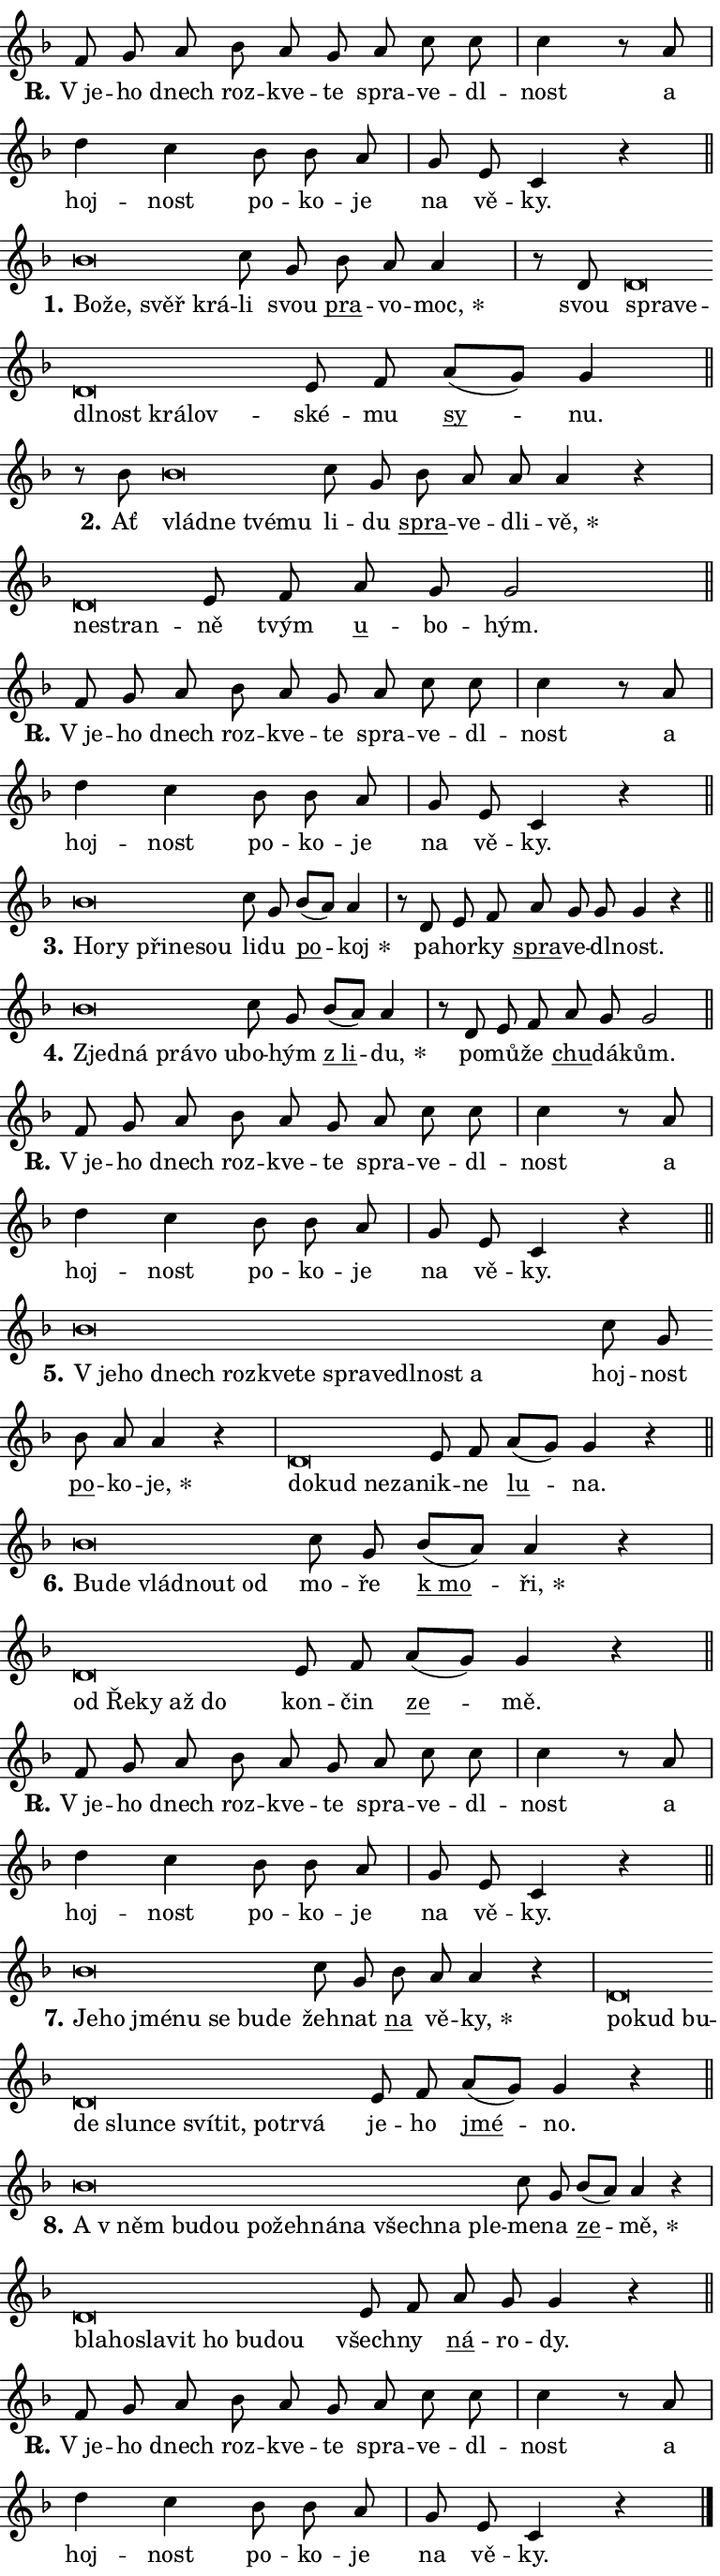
\version "2.24.0"
\header { tagline = "" }
\paper {
  indent = 0\cm
  top-margin = 0\cm
  right-margin = 0.13\cm % to fit lyric hyphens
  bottom-margin = 0\cm
  left-margin = 0\cm
  paper-width = 13\cm
  page-breaking = #ly:one-page-breaking
  system-system-spacing.basic-distance = #11
  score-system-spacing.basic-distance = #11
  ragged-last = ##f
}


%% Author: Thomas Morley
%% https://lists.gnu.org/archive/html/lilypond-user/2020-05/msg00002.html
#(define (line-position grob)
"Returns position of @var[grob} in current system:
   @code{'start}, if at first time-step
   @code{'end}, if at last time-step
   @code{'middle} otherwise
"
  (let* ((col (ly:item-get-column grob))
         (ln (ly:grob-object col 'left-neighbor))
         (rn (ly:grob-object col 'right-neighbor))
         (col-to-check-left (if (ly:grob? ln) ln col))
         (col-to-check-right (if (ly:grob? rn) rn col))
         (break-dir-left
           (and
             (ly:grob-property col-to-check-left 'non-musical #f)
             (ly:item-break-dir col-to-check-left)))
         (break-dir-right
           (and
             (ly:grob-property col-to-check-right 'non-musical #f)
             (ly:item-break-dir col-to-check-right))))
        (cond ((eqv? 1 break-dir-left) 'start)
              ((eqv? -1 break-dir-right) 'end)
              (else 'middle))))

#(define (tranparent-at-line-position vctor)
  (lambda (grob)
  "Relying on @code{line-position} select the relevant enry from @var{vctor}.
Used to determine transparency,"
    (case (line-position grob)
      ((end) (not (vector-ref vctor 0)))
      ((middle) (not (vector-ref vctor 1)))
      ((start) (not (vector-ref vctor 2))))))

noteHeadBreakVisibility =
#(define-music-function (break-visibility)(vector?)
"Makes @code{NoteHead}s transparent relying on @var{break-visibility}"
#{
  \override NoteHead.transparent =
    #(tranparent-at-line-position break-visibility)
#})

#(define delete-ledgers-for-transparent-note-heads
  (lambda (grob)
    "Reads whether a @code{NoteHead} is transparent.
If so this @code{NoteHead} is removed from @code{'note-heads} from
@var{grob}, which is supposed to be @code{LedgerLineSpanner}.
As a result ledgers are not printed for this @code{NoteHead}"
    (let* ((nhds-array (ly:grob-object grob 'note-heads))
           (nhds-list
             (if (ly:grob-array? nhds-array)
                 (ly:grob-array->list nhds-array)
                 '()))
           ;; Relies on the transparent-property being done before
           ;; Staff.LedgerLineSpanner.after-line-breaking is executed.
           ;; This is fragile ...
           (to-keep
             (remove
               (lambda (nhd)
                 (ly:grob-property nhd 'transparent #f))
               nhds-list)))
      ;; TODO find a better method to iterate over grob-arrays, similiar
      ;; to filter/remove etc for lists
      ;; For now rebuilt from scratch
      (set! (ly:grob-object grob 'note-heads)  '())
      (for-each
        (lambda (nhd)
          (ly:pointer-group-interface::add-grob grob 'note-heads nhd))
        to-keep))))

squashNotes = {
  \override NoteHead.X-extent = #'(-0.2 . 0.2)
  \override NoteHead.Y-extent = #'(-0.75 . 0)
  \override NoteHead.stencil =
    #(lambda (grob)
       (let ((pos (ly:grob-property grob 'staff-position)))
         (begin
           (if (< pos -7) (display "ERROR: Lower brevis then expected\n") (display ""))
           (if (<= pos -6) ly:text-interface::print ly:note-head::print))))
}
unSquashNotes = {
  \revert NoteHead.X-extent
  \revert NoteHead.Y-extent
  \revert NoteHead.stencil
}

hideNotes = \noteHeadBreakVisibility #begin-of-line-visible
unHideNotes = \noteHeadBreakVisibility #all-visible

% work-around for resetting accidentals
% https://lilypond.org/doc/v2.23/Documentation/notation/displaying-rhythms#unmetered-music
cadenzaMeasure = {
  \cadenzaOff
  \partial 1024 s1024
  \cadenzaOn
}

#(define-markup-command (accent layout props text) (markup?)
  "Underline accented syllable"
  (interpret-markup layout props
    #{\markup \override #'(offset . 4.3) \underline { #text }#}))

responsum = \markup \concat {
  "R" \hspace #-1.05 \path #0.1 #'((moveto 0 0.07) (lineto 0.9 0.8)) \hspace #0.05 "."
}

spaceSize = #0.6828661417322834 % exact space size for TeX Gyre Schola

\layout {
  \context {
    \Staff
    \remove "Time_signature_engraver"
    \override LedgerLineSpanner.after-line-breaking = #delete-ledgers-for-transparent-note-heads
  }
  \context {
    \Lyrics {
      \override LyricSpace.minimum-distance = \spaceSize
      \override LyricText.font-name = #"TeX Gyre Schola"
      \override LyricText.font-size = 1
      \override StanzaNumber.font-name = #"TeX Gyre Schola Bold"
      \override StanzaNumber.font-size = 1
    }
  }
  \context {
    \Score 
    \override NoteHead.text =
      #(lambda (grob) 
        (let ((pos (ly:grob-property grob 'staff-position)))
          #{\markup {
            \combine
              \halign #-0.55 \raise #(if (= pos -6) 0 0.5) \override #'(thickness . 2) \draw-line #'(3.2 . 0)
              \musicglyph "noteheads.sM1"
          }#}))
  }
}

% magnetic-lyrics.ily
%
%   written by
%     Jean Abou Samra <jean@abou-samra.fr>
%     Werner Lemberg <wl@gnu.org>
%
%   adapted by
%     Jiri Hon <jiri.hon@gmail.com>
%
% Version 2022-Apr-15

% https://www.mail-archive.com/lilypond-user@gnu.org/msg149350.html

#(define (Left_hyphen_pointer_engraver context)
   "Collect syllable-hyphen-syllable occurrences in lyrics and store
them in properties.  This engraver only looks to the left.  For
example, if the lyrics input is @code{foo -- bar}, it does the
following.

@itemize @bullet
@item
Set the @code{text} property of the @code{LyricHyphen} grob between
@q{foo} and @q{bar} to @code{foo}.

@item
Set the @code{left-hyphen} property of the @code{LyricText} grob with
text @q{foo} to the @code{LyricHyphen} grob between @q{foo} and
@q{bar}.
@end itemize

Use this auxiliary engraver in combination with the
@code{lyric-@/text::@/apply-@/magnetic-@/offset!} hook."
   (let ((hyphen #f)
         (text #f))
     (make-engraver
      (acknowledgers
       ((lyric-syllable-interface engraver grob source-engraver)
        (set! text grob)))
      (end-acknowledgers
       ((lyric-hyphen-interface engraver grob source-engraver)
        ;(when (not (grob::has-interface grob 'lyric-space-interface))
          (set! hyphen grob)));)
      ((stop-translation-timestep engraver)
       (when (and text hyphen)
         (ly:grob-set-object! text 'left-hyphen hyphen))
       (set! text #f)
       (set! hyphen #f)))))

#(define (lyric-text::apply-magnetic-offset! grob)
   "If the space between two syllables is less than the value in
property @code{LyricText@/.details@/.squash-threshold}, move the right
syllable to the left so that it gets concatenated with the left
syllable.

Use this function as a hook for
@code{LyricText@/.after-@/line-@/breaking} if the
@code{Left_@/hyphen_@/pointer_@/engraver} is active."
   (let ((hyphen (ly:grob-object grob 'left-hyphen #f)))
     (when hyphen
       (let ((left-text (ly:spanner-bound hyphen LEFT)))
         (when (grob::has-interface left-text 'lyric-syllable-interface)
           (let* ((common (ly:grob-common-refpoint grob left-text X))
                  (this-x-ext (ly:grob-extent grob common X))
                  (left-x-ext
                   (begin
                     ;; Trigger magnetism for left-text.
                     (ly:grob-property left-text 'after-line-breaking)
                     (ly:grob-extent left-text common X)))
                  ;; `delta` is the gap width between two syllables.
                  (delta (- (interval-start this-x-ext)
                            (interval-end left-x-ext)))
                  (details (ly:grob-property grob 'details))
                  (threshold (assoc-get 'squash-threshold details 0.2)))
             (when (< delta threshold)
               (let* (;; We have to manipulate the input text so that
                      ;; ligatures crossing syllable boundaries are not
                      ;; disabled.  For languages based on the Latin
                      ;; script this is essentially a beautification.
                      ;; However, for non-Western scripts it can be a
                      ;; necessity.
                      (lt (ly:grob-property left-text 'text))
                      (rt (ly:grob-property grob 'text))
                      (is-space (grob::has-interface hyphen 'lyric-space-interface))
                      (space (if is-space " " ""))
                      (extra-delta (if is-space spaceSize 0))
                      ;; Append new syllable.
                      (ltrt-space (if (and (string? lt) (string? rt))
                                (string-append lt space rt)
                                (make-concat-markup (list lt space rt))))
                      ;; Right-align `ltrt` to the right side.
                      (ltrt-space-markup (grob-interpret-markup
                               grob
                               (make-translate-markup
                                (cons (interval-length this-x-ext) 0)
                                (make-right-align-markup ltrt-space)))))
                 (begin
                   ;; Don't print `left-text`.
                   (ly:grob-set-property! left-text 'stencil #f)
                   ;; Set text and stencil (which holds all collected
                   ;; syllables so far) and shift it to the left.
                   (ly:grob-set-property! grob 'text ltrt-space)
                   (ly:grob-set-property! grob 'stencil ltrt-space-markup)
                   (ly:grob-translate-axis! grob (- (- delta extra-delta)) X))))))))))


#(define (lyric-hyphen::displace-bounds-first grob)
   ;; Make very sure this callback isn't triggered too early.
   (let ((left (ly:spanner-bound grob LEFT))
         (right (ly:spanner-bound grob RIGHT)))
     (ly:grob-property left 'after-line-breaking)
     (ly:grob-property right 'after-line-breaking)
     (ly:lyric-hyphen::print grob)))

squashThreshold = #0.4

\layout {
  \context {
    \Lyrics
    \consists #Left_hyphen_pointer_engraver
    \override LyricText.after-line-breaking =
      #lyric-text::apply-magnetic-offset!
    \override LyricHyphen.stencil = #lyric-hyphen::displace-bounds-first
    \override LyricText.details.squash-threshold = \squashThreshold
    \override LyricHyphen.minimum-distance = 0
    \override LyricHyphen.minimum-length = \squashThreshold
  }
}

squashText = \override LyricText.details.squash-threshold = 9999
unSquashText = \override LyricText.details.squash-threshold = \squashThreshold

leftText = \override LyricText.self-alignment-X = #LEFT
unLeftText = \revert LyricText.self-alignment-X

starOffset = #(lambda (grob) 
                (let ((x_offset (ly:self-alignment-interface::aligned-on-x-parent grob)))
                  (if (= x_offset 0) 0 (+ x_offset 1.2))))

star = #(define-music-function (syllable)(string?)
"Append star separator at the end of a syllable"
#{
  \once \override LyricText.X-offset = #starOffset
  \lyricmode { \markup {
    #syllable
    \override #'((font-name . "TeX Gyre Schola Bold")) \hspace #0.2 \lower #0.65 \larger "*"
  } }
#})

starAccent = #(define-music-function (syllable)(string?)
"Append star separator at the end of a syllable and make accent"
#{
  \once \override LyricText.X-offset = #starOffset
  \lyricmode { \markup {
    \accent #syllable
    \override #'((font-name . "TeX Gyre Schola Bold")) \hspace #0.2 \lower #0.65 \larger "*"
  } }
#})

breath = #(define-music-function (syllable)(string?)
"Append breathing indicator at the end of a syllable"
#{
  \lyricmode { \markup { #syllable "+" } }
#})

optionalBreath = #(define-music-function (syllable)(string?)
"Append optional breathing indicator at the end of a syllable"
#{
  \lyricmode { \markup { #syllable "(+)" } }
#})


\score {
    <<
        \new Voice = "melody" { \cadenzaOn \key f \major \relative { f'8 g a bes a g \bar "" a c c \cadenzaMeasure \bar "|" c4 r8 a \cadenzaMeasure \bar "|" d4 c \bar "" bes8 bes a \cadenzaMeasure \bar "|" g e c4 r \cadenzaMeasure \bar "||" \break } }
        \new Lyrics \lyricsto "melody" { \lyricmode { \set stanza = \responsum
"V je" -- ho dnech roz -- kve -- te spra -- ve -- dl -- nost a hoj -- nost po -- ko -- je na vě -- ky. } }
    >>
    \layout {}
}

\score {
    <<
        \new Voice = "melody" { \cadenzaOn \key f \major \relative { \squashNotes bes'\breve*1/16 \hideNotes \breve*1/16 \bar "" \breve*1/16 \breve*1/16 \bar "" \unHideNotes \unSquashNotes c8 g \bar "" bes a a4 \cadenzaMeasure \bar "|" r8 d, \squashNotes d\breve*1/16 \hideNotes \breve*1/16 \bar "" \breve*1/16 \bar "" \breve*1/16 \bar "" \breve*1/16 \breve*1/16 \bar "" \unHideNotes \unSquashNotes e8 f \bar "" a[( g)] g4 \cadenzaMeasure \bar "||" \break } }
        \new Lyrics \lyricsto "melody" { \lyricmode { \set stanza = "1."
\leftText Bo -- \squashText že, svěř krá -- \unLeftText \unSquashText li svou \markup \accent pra -- vo -- \star moc, svou \leftText spra -- \squashText ve -- dl -- nost krá -- lov -- \unLeftText \unSquashText ské -- mu \markup \accent sy -- nu. } }
    >>
    \layout {}
}

\score {
    <<
        \new Voice = "melody" { \cadenzaOn \key f \major \relative { r8 bes' \squashNotes bes\breve*1/16 \hideNotes \breve*1/16 \bar "" \breve*1/16 \breve*1/16 \bar "" \unHideNotes \unSquashNotes c8 g \bar "" bes a a a4 r \cadenzaMeasure \bar "|" \squashNotes d,\breve*1/16 \hideNotes \breve*1/16 \bar "" \unHideNotes \unSquashNotes e8 f \bar "" a g g2 \cadenzaMeasure \bar "||" \break } }
        \new Lyrics \lyricsto "melody" { \lyricmode { \set stanza = "2."
Ať \leftText vlád -- \squashText ne tvé -- mu \unLeftText \unSquashText li -- du \markup \accent spra -- ve -- dli -- \star vě, \leftText ne -- \squashText stran -- \unLeftText \unSquashText ně tvým \markup \accent u -- bo -- hým. } }
    >>
    \layout {}
}

\score {
    <<
        \new Voice = "melody" { \cadenzaOn \key f \major \relative { f'8 g a bes a g \bar "" a c c \cadenzaMeasure \bar "|" c4 r8 a \cadenzaMeasure \bar "|" d4 c \bar "" bes8 bes a \cadenzaMeasure \bar "|" g e c4 r \cadenzaMeasure \bar "||" \break } }
        \new Lyrics \lyricsto "melody" { \lyricmode { \set stanza = \responsum
"V je" -- ho dnech roz -- kve -- te spra -- ve -- dl -- nost a hoj -- nost po -- ko -- je na vě -- ky. } }
    >>
    \layout {}
}

\score {
    <<
        \new Voice = "melody" { \cadenzaOn \key f \major \relative { \squashNotes bes'\breve*1/16 \hideNotes \breve*1/16 \bar "" \breve*1/16 \bar "" \breve*1/16 \breve*1/16 \bar "" \unHideNotes \unSquashNotes c8 g \bar "" bes[( a)] a4 \cadenzaMeasure \bar "|" r8 d, e8 f \bar "" a g g g4 r \cadenzaMeasure \bar "||" \break } }
        \new Lyrics \lyricsto "melody" { \lyricmode { \set stanza = "3."
\leftText Ho -- \squashText ry při -- ne -- sou \unLeftText \unSquashText li -- du \markup \accent po -- \star koj pa -- hor -- ky \markup \accent spra -- ve -- dl -- nost. } }
    >>
    \layout {}
}

\score {
    <<
        \new Voice = "melody" { \cadenzaOn \key f \major \relative { \squashNotes bes'\breve*1/16 \hideNotes \breve*1/16 \bar "" \breve*1/16 \bar "" \breve*1/16 \breve*1/16 \bar "" \unHideNotes \unSquashNotes c8 g \bar "" bes[( a)] a4 \cadenzaMeasure \bar "|" r8 d, e8 f \bar "" a g g2 \cadenzaMeasure \bar "||" \break } }
        \new Lyrics \lyricsto "melody" { \lyricmode { \set stanza = "4."
\leftText Zjed -- \squashText ná prá -- vo u -- \unLeftText \unSquashText bo -- hým \markup \accent "z li" -- \star du, po -- mů -- že \markup \accent chu -- dá -- kům. } }
    >>
    \layout {}
}

\score {
    <<
        \new Voice = "melody" { \cadenzaOn \key f \major \relative { f'8 g a bes a g \bar "" a c c \cadenzaMeasure \bar "|" c4 r8 a \cadenzaMeasure \bar "|" d4 c \bar "" bes8 bes a \cadenzaMeasure \bar "|" g e c4 r \cadenzaMeasure \bar "||" \break } }
        \new Lyrics \lyricsto "melody" { \lyricmode { \set stanza = \responsum
"V je" -- ho dnech roz -- kve -- te spra -- ve -- dl -- nost a hoj -- nost po -- ko -- je na vě -- ky. } }
    >>
    \layout {}
}

\score {
    <<
        \new Voice = "melody" { \cadenzaOn \key f \major \relative { \squashNotes bes'\breve*1/16 \hideNotes \breve*1/16 \bar "" \breve*1/16 \bar "" \breve*1/16 \bar "" \breve*1/16 \bar "" \breve*1/16 \bar "" \breve*1/16 \bar "" \breve*1/16 \bar "" \breve*1/16 \bar "" \breve*1/16 \breve*1/16 \bar "" \unHideNotes \unSquashNotes c8 g \bar "" bes a a4 r \cadenzaMeasure \bar "|" \squashNotes d,\breve*1/16 \hideNotes \breve*1/16 \bar "" \breve*1/16 \breve*1/16 \bar "" \unHideNotes \unSquashNotes e8 f \bar "" a[( g)] g4 r \cadenzaMeasure \bar "||" \break } }
        \new Lyrics \lyricsto "melody" { \lyricmode { \set stanza = "5."
\leftText "V je" -- \squashText ho dnech roz -- kve -- te spra -- ve -- dl -- nost a \unLeftText \unSquashText hoj -- nost \markup \accent po -- ko -- \star je, \leftText do -- \squashText kud ne -- za -- \unLeftText \unSquashText nik -- ne \markup \accent lu -- na. } }
    >>
    \layout {}
}

\score {
    <<
        \new Voice = "melody" { \cadenzaOn \key f \major \relative { \squashNotes bes'\breve*1/16 \hideNotes \breve*1/16 \bar "" \breve*1/16 \bar "" \breve*1/16 \breve*1/16 \bar "" \unHideNotes \unSquashNotes c8 g \bar "" bes[( a)] a4 r \cadenzaMeasure \bar "|" \squashNotes d,\breve*1/16 \hideNotes \breve*1/16 \bar "" \breve*1/16 \bar "" \breve*1/16 \breve*1/16 \bar "" \unHideNotes \unSquashNotes e8 f \bar "" a[( g)] g4 r \cadenzaMeasure \bar "||" \break } }
        \new Lyrics \lyricsto "melody" { \lyricmode { \set stanza = "6."
\leftText Bu -- \squashText de vlád -- nout od \unLeftText \unSquashText mo -- ře \markup \accent "k mo" -- \star ři, \leftText od \squashText Ře -- ky až do \unLeftText \unSquashText kon -- čin \markup \accent ze -- mě. } }
    >>
    \layout {}
}

\score {
    <<
        \new Voice = "melody" { \cadenzaOn \key f \major \relative { f'8 g a bes a g \bar "" a c c \cadenzaMeasure \bar "|" c4 r8 a \cadenzaMeasure \bar "|" d4 c \bar "" bes8 bes a \cadenzaMeasure \bar "|" g e c4 r \cadenzaMeasure \bar "||" \break } }
        \new Lyrics \lyricsto "melody" { \lyricmode { \set stanza = \responsum
"V je" -- ho dnech roz -- kve -- te spra -- ve -- dl -- nost a hoj -- nost po -- ko -- je na vě -- ky. } }
    >>
    \layout {}
}

\score {
    <<
        \new Voice = "melody" { \cadenzaOn \key f \major \relative { \squashNotes bes'\breve*1/16 \hideNotes \breve*1/16 \bar "" \breve*1/16 \bar "" \breve*1/16 \bar "" \breve*1/16 \bar "" \breve*1/16 \breve*1/16 \bar "" \unHideNotes \unSquashNotes c8 g \bar "" bes a a4 r \cadenzaMeasure \bar "|" \squashNotes d,\breve*1/16 \hideNotes \breve*1/16 \bar "" \breve*1/16 \bar "" \breve*1/16 \bar "" \breve*1/16 \bar "" \breve*1/16 \bar "" \breve*1/16 \bar "" \breve*1/16 \bar "" \breve*1/16 \bar "" \breve*1/16 \breve*1/16 \bar "" \unHideNotes \unSquashNotes e8 f \bar "" a[( g)] g4 r \cadenzaMeasure \bar "||" \break } }
        \new Lyrics \lyricsto "melody" { \lyricmode { \set stanza = "7."
\leftText Je -- \squashText ho jmé -- nu se bu -- de \unLeftText \unSquashText žeh -- nat \markup \accent na vě -- \star ky, \leftText po -- \squashText kud bu -- de slun -- ce sví -- tit, po -- tr -- vá \unLeftText \unSquashText je -- ho \markup \accent jmé -- no. } }
    >>
    \layout {}
}

\score {
    <<
        \new Voice = "melody" { \cadenzaOn \key f \major \relative { \squashNotes bes'\breve*1/16 \hideNotes \breve*1/16 \bar "" \breve*1/16 \bar "" \breve*1/16 \bar "" \breve*1/16 \bar "" \breve*1/16 \bar "" \breve*1/16 \bar "" \breve*1/16 \bar "" \breve*1/16 \bar "" \breve*1/16 \breve*1/16 \bar "" \unHideNotes \unSquashNotes c8 g \bar "" bes[( a)] a4 r \cadenzaMeasure \bar "|" \squashNotes d,\breve*1/16 \hideNotes \breve*1/16 \bar "" \breve*1/16 \bar "" \breve*1/16 \bar "" \breve*1/16 \bar "" \breve*1/16 \breve*1/16 \bar "" \unHideNotes \unSquashNotes e8 f \bar "" a g g4 r \cadenzaMeasure \bar "||" \break } }
        \new Lyrics \lyricsto "melody" { \lyricmode { \set stanza = "8."
\leftText A \squashText "v něm" bu -- dou po -- žeh -- ná -- na všech -- na ple -- \unLeftText \unSquashText me -- na \markup \accent ze -- \star mě, \leftText bla -- \squashText ho -- sla -- vit ho bu -- dou \unLeftText \unSquashText všech -- ny \markup \accent ná -- ro -- dy. } }
    >>
    \layout {}
}

\score {
    <<
        \new Voice = "melody" { \cadenzaOn \key f \major \relative { f'8 g a bes a g \bar "" a c c \cadenzaMeasure \bar "|" c4 r8 a \cadenzaMeasure \bar "|" d4 c \bar "" bes8 bes a \cadenzaMeasure \bar "|" g e c4 r \cadenzaMeasure \bar "||" \break } \bar "|." }
        \new Lyrics \lyricsto "melody" { \lyricmode { \set stanza = \responsum
"V je" -- ho dnech roz -- kve -- te spra -- ve -- dl -- nost a hoj -- nost po -- ko -- je na vě -- ky. } }
    >>
    \layout {}
}
